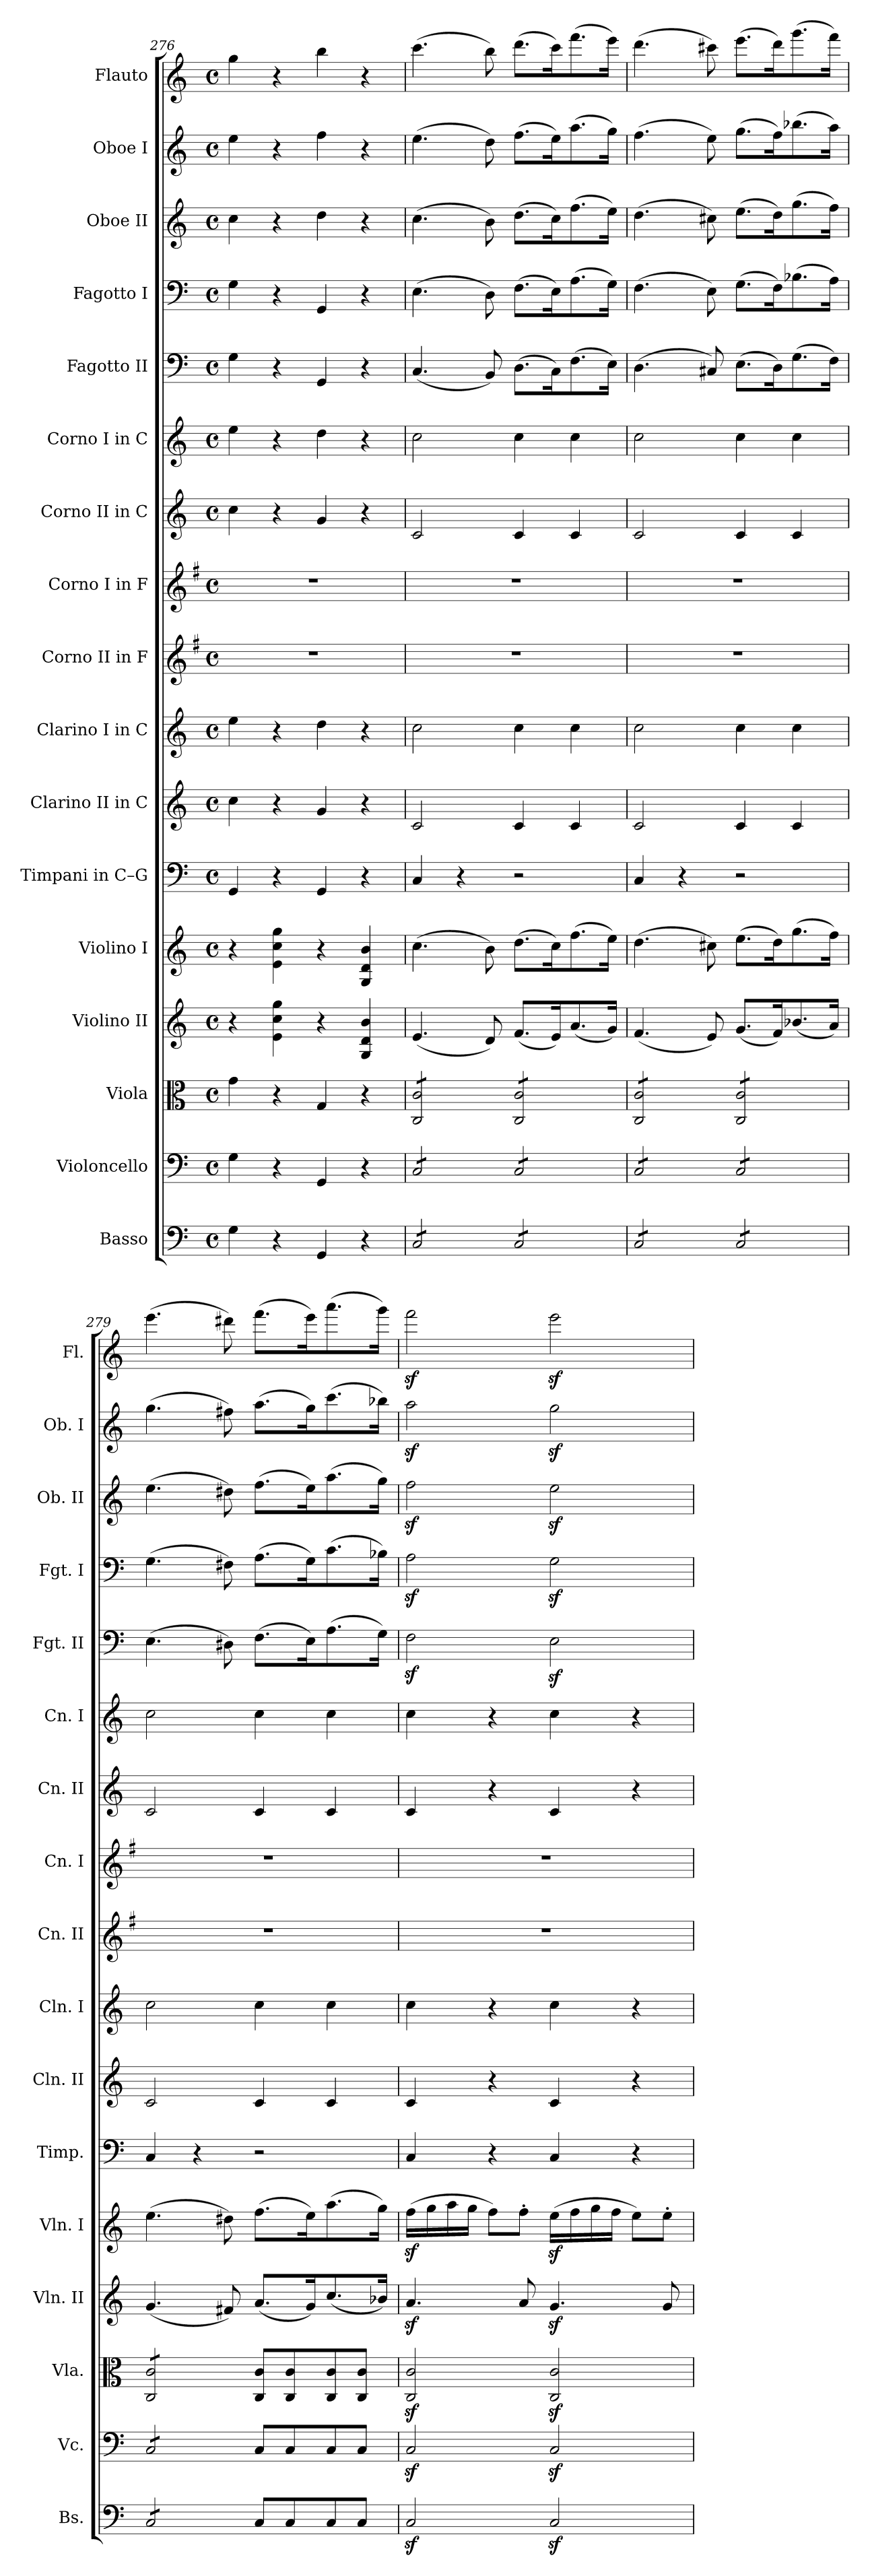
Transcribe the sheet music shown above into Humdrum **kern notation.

**kern	**kern	**kern	**kern	**kern	**kern	**kern	**kern	**kern	**kern	**kern	**kern	**kern	**kern	**kern	**kern	**kern
*part17	*part16	*part15	*part14	*part13	*part12	*part11	*part10	*part9	*part8	*part7	*part6	*part5	*part4	*part3	*part2	*part1
*staff17	*staff16	*staff15	*staff14	*staff13	*staff12	*staff11	*staff10	*staff9	*staff8	*staff7	*staff6	*staff5	*staff4	*staff3	*staff2	*staff1
*I"Basso	*I"Violoncello	*I"Viola	*I"Violino II	*I"Violino I	*I"Timpani in C–G	*I"Clarino II in C	*I"Clarino I in C	*I"Corno II in F	*I"Corno I in F	*I"Corno II in C	*I"Corno I in C	*I"Fagotto II	*I"Fagotto I	*I"Oboe II	*I"Oboe I	*I"Flauto
*I'Bs.	*I'Vc.	*I'Vla.	*I'Vln. II	*I'Vln. I	*I'Timp.	*I'Cln. II	*I'Cln. I	*I'Cn. II	*I'Cn. I	*I'Cn. II	*I'Cn. I	*I'Fgt. II	*I'Fgt. I	*I'Ob. II	*I'Ob. I	*I'Fl.
!!LO:PB:g=z
*clefF4	*clefF4	*clefC3	*clefG2	*clefG2	*clefF4	*clefG2	*clefG2	*clefG2	*clefG2	*clefG2	*clefG2	*clefF4	*clefF4	*clefG2	*clefG2	*clefG2
*ITrd7c12	*	*	*	*	*	*	*	*ITrd4c7	*ITrd4c7	*ITrd7c12	*ITrd7c12	*	*	*	*	*
*k[]	*k[]	*k[]	*k[]	*k[]	*k[]	*k[]	*k[]	*k[]	*k[]	*k[]	*k[]	*k[]	*k[]	*k[]	*k[]	*k[]
*M4/4	*M4/4	*M4/4	*M4/4	*M4/4	*M4/4	*M4/4	*M4/4	*M4/4	*M4/4	*M4/4	*M4/4	*M4/4	*M4/4	*M4/4	*M4/4	*M4/4
*met(c)	*met(c)	*met(c)	*met(c)	*met(c)	*met(c)	*met(c)	*met(c)	*met(c)	*met(c)	*met(c)	*met(c)	*met(c)	*met(c)	*met(c)	*met(c)	*met(c)
=276	=276	=276	=276	=276	=276	=276	=276	=276	=276	=276	=276	=276	=276	=276	=276	=276
4GG\	4G\	4g\	4r	4r	4GG/	4cc\	4ee\	1r	1r	4c\	4e\	4G\	4G\	4cc\	4ee\	4gg\
4r	4r	4r	4e\ 4cc\ 4gg\	4e\ 4cc\ 4gg\	4r	4r	4r	.	.	4r	4r	4r	4r	4r	4r	4r
4GGG/	4GG/	4G/	4r	4r	4GG/	4g/	4dd\	.	.	4G/	4d\	4GG/	4GG/	4dd\	4ff\	4bb\
4r	4r	4r	4G/ 4d/ 4b/	4G/ 4d/ 4b/	4r	4r	4r	.	.	4r	4r	4r	4r	4r	4r	4r
=277	=277	=277	=277	=277	=277	=277	=277	=277	=277	=277	=277	=277	=277	=277	=277	=277
*tremolo	*	*	*	*	*	*	*	*	*	*	*	*	*	*	*	*
*	*tremolo	*	*	*	*	*	*	*	*	*	*	*	*	*	*	*
*	*	*tremolo	*	*	*	*	*	*	*	*	*	*	*	*	*	*
8CC/L	8C/L	8C/ 8c/L	(4.e/	(4.cc\	4C/	2c/	2cc\	1r	1r	2C/	2c\	(4.C/	(4.E\	(4.cc\	(4.ee\	(4.ccc\
8CC/	8C/	8C/ 8c/	.	.	.	.	.	.	.	.	.	.	.	.	.	.
8CC/	8C/	8C/ 8c/	.	.	4r	.	.	.	.	.	.	.	.	.	.	.
8CC/J	8C/J	8C/ 8c/J	8d/)	8b\)	.	.	.	.	.	.	.	8BB/)	8D\)	8b\)	8dd\)	8bb\)
8CC/L	8C/L	8C/ 8c/L	(8.f/L	(8.dd\L	2r	4c/	4cc\	.	.	4C/	4c\	(8.D\L	(8.F\L	(8.dd\L	(8.ff\L	(8.ddd\L
8CC/	8C/	8C/ 8c/	.	.	.	.	.	.	.	.	.	.	.	.	.	.
.	.	.	16e/K)	16cc\K)	.	.	.	.	.	.	.	16C\K)	16E\K)	16cc\K)	16ee\K)	16ccc\K)
8CC/	8C/	8C/ 8c/	(8.a/	(8.ff\	.	4c/	4cc\	.	.	4C/	4c\	(8.F\	(8.A\	(8.ff\	(8.aa\	(8.fff\
8CC/J	8C/J	8C/ 8c/J	.	.	.	.	.	.	.	.	.	.	.	.	.	.
.	.	.	16g/Jk)	16ee\Jk)	.	.	.	.	.	.	.	16E\Jk)	16G\Jk)	16ee\Jk)	16gg\Jk)	16eee\Jk)
=278	=278	=278	=278	=278	=278	=278	=278	=278	=278	=278	=278	=278	=278	=278	=278	=278
8CC/L	8C/L	8C/ 8c/L	(4.f/	(4.dd\	4C/	2c/	2cc\	1r	1r	2C/	2c\	(4.D\	(4.F\	(4.dd\	(4.ff\	(4.ddd\
8CC/	8C/	8C/ 8c/	.	.	.	.	.	.	.	.	.	.	.	.	.	.
8CC/	8C/	8C/ 8c/	.	.	4r	.	.	.	.	.	.	.	.	.	.	.
8CC/J	8C/J	8C/ 8c/J	8e/)	8cc#X\)	.	.	.	.	.	.	.	8C#X/)	8E\)	8cc#X\)	8ee\)	8ccc#X\)
8CC/L	8C/L	8C/ 8c/L	(8.g/L	(8.ee\L	2r	4c/	4cc\	.	.	4C/	4c\	(8.E\L	(8.G\L	(8.ee\L	(8.gg\L	(8.eee\L
8CC/	8C/	8C/ 8c/	.	.	.	.	.	.	.	.	.	.	.	.	.	.
.	.	.	16f/K)	16dd\K)	.	.	.	.	.	.	.	16D\K)	16F\K)	16dd\K)	16ff\K)	16ddd\K)
8CC/	8C/	8C/ 8c/	(8.b-X/	(8.gg\	.	4c/	4cc\	.	.	4C/	4c\	(8.G\	(8.B-X\	(8.gg\	(8.bb-X\	(8.ggg\
8CC/J	8C/J	8C/ 8c/J	.	.	.	.	.	.	.	.	.	.	.	.	.	.
.	.	.	16a/Jk)	16ff\Jk)	.	.	.	.	.	.	.	16F\Jk)	16A\Jk)	16ff\Jk)	16aa\Jk)	16fff\Jk)
=279	=279	=279	=279	=279	=279	=279	=279	=279	=279	=279	=279	=279	=279	=279	=279	=279
8CC/L	8C/L	8C/ 8c/L	(4.g/	(4.ee\	4C/	2c/	2cc\	1r	1r	2C/	2c\	(4.E\	(4.G\	(4.ee\	(4.gg\	(4.eee\
8CC/	8C/	8C/ 8c/	.	.	.	.	.	.	.	.	.	.	.	.	.	.
8CC/	8C/	8C/ 8c/	.	.	4r	.	.	.	.	.	.	.	.	.	.	.
8CC/J	8C/J	8C/ 8c/J	8f#X/)	8dd#X\)	.	.	.	.	.	.	.	8D#X\)	8F#X\)	8dd#X\)	8ff#X\)	8ddd#X\)
*	*	*Xtremolo	*	*	*	*	*	*	*	*	*	*	*	*	*	*
*	*Xtremolo	*	*	*	*	*	*	*	*	*	*	*	*	*	*	*
*Xtremolo	*	*	*	*	*	*	*	*	*	*	*	*	*	*	*	*
8CC/L	8C/L	8C/ 8c/L	(8.a/L	(8.ff\L	2r	4c/	4cc\	.	.	4C/	4c\	(8.F\L	(8.A\L	(8.ff\L	(8.aa\L	(8.fff\L
8CC/	8C/	8C/ 8c/	.	.	.	.	.	.	.	.	.	.	.	.	.	.
.	.	.	16g/K)	16ee\K)	.	.	.	.	.	.	.	16E\K)	16G\K)	16ee\K)	16gg\K)	16eee\K)
8CC/	8C/	8C/ 8c/	(8.cc/	(8.aa\	.	4c/	4cc\	.	.	4C/	4c\	(8.A\	(8.c\	(8.aa\	(8.ccc\	(8.aaa\
8CC/J	8C/J	8C/ 8c/J	.	.	.	.	.	.	.	.	.	.	.	.	.	.
.	.	.	16b-X/Jk)	16gg\Jk)	.	.	.	.	.	.	.	16G\Jk)	16B-X\Jk)	16gg\Jk)	16bb-X\Jk)	16ggg\Jk)
=280	=280	=280	=280	=280	=280	=280	=280	=280	=280	=280	=280	=280	=280	=280	=280	=280
2CCz</	2Cz</	2C/z< 2c/z<	4.az</	(16ffz<\LL	4C/	4c/	4cc\	1r	1r	4C/	4c\	2Fz<\	2Az<\	2ffz<\	2aaz<\	2fffz<\
.	.	.	.	16gg\	.	.	.	.	.	.	.	.	.	.	.	.
.	.	.	.	16aa\	.	.	.	.	.	.	.	.	.	.	.	.
.	.	.	.	16gg\JJ	.	.	.	.	.	.	.	.	.	.	.	.
.	.	.	.	8ff\L)	4r	4r	4r	.	.	4r	4r	.	.	.	.	.
.	.	.	8a/	8ff'\J	.	.	.	.	.	.	.	.	.	.	.	.
2CCz</	2Cz</	2C/z< 2c/z<	4.gz</	(16eez<\LL	4C/	4c/	4cc\	.	.	4C/	4c\	2Ez<\	2Gz<\	2eez<\	2ggz<\	2eeez<\
.	.	.	.	16ff\	.	.	.	.	.	.	.	.	.	.	.	.
.	.	.	.	16gg\	.	.	.	.	.	.	.	.	.	.	.	.
.	.	.	.	16ff\JJ	.	.	.	.	.	.	.	.	.	.	.	.
.	.	.	.	8ee\L)	4r	4r	4r	.	.	4r	4r	.	.	.	.	.
.	.	.	8g/	8ee'\J	.	.	.	.	.	.	.	.	.	.	.	.
=	=	=	=	=	=	=	=	=	=	=	=	=	=	=	=	=
*-	*-	*-	*-	*-	*-	*-	*-	*-	*-	*-	*-	*-	*-	*-	*-	*-
